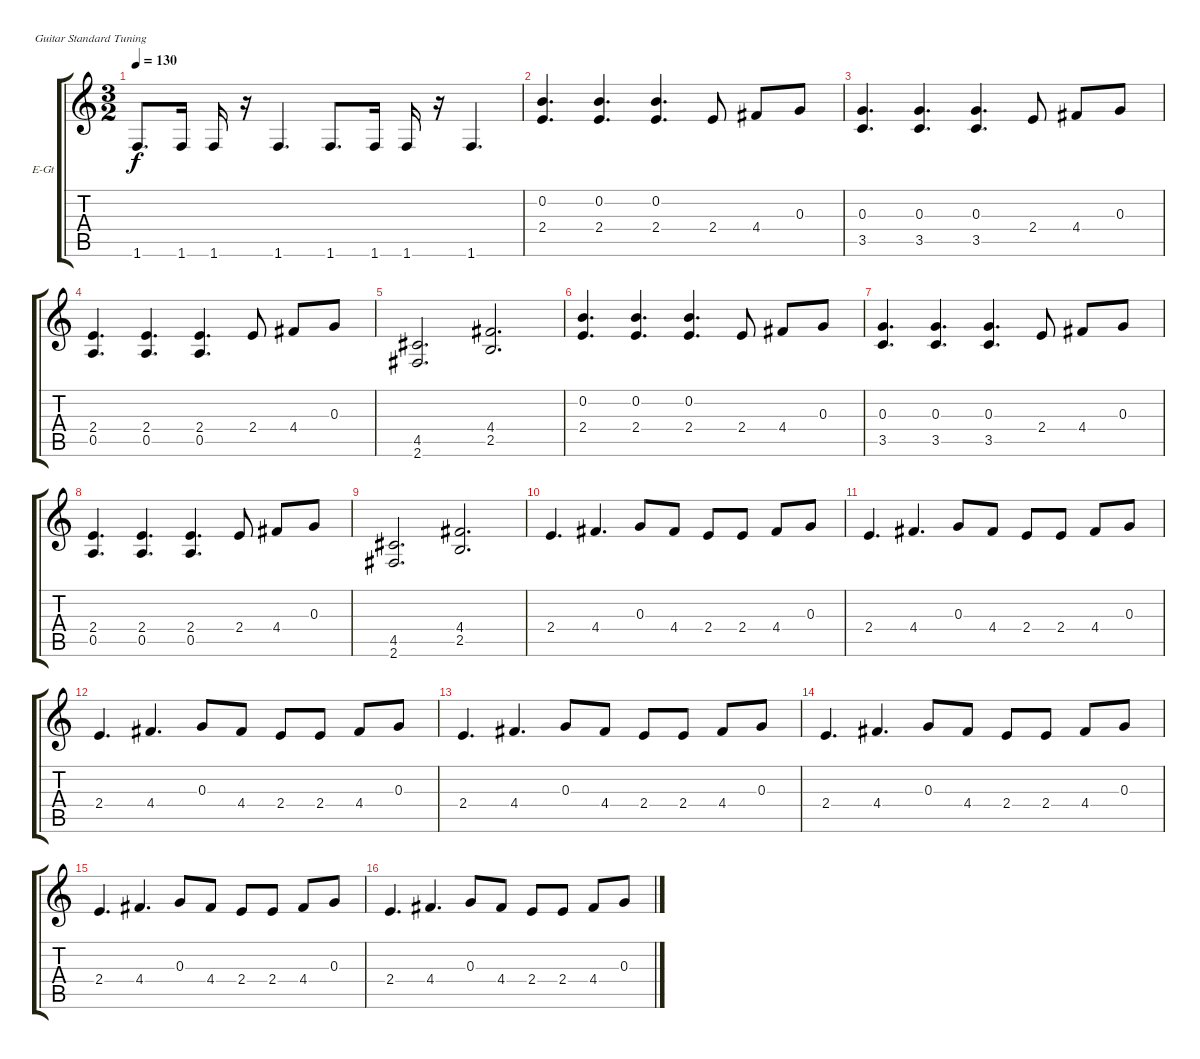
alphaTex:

\bracketExtendMode groupsimilarinstruments
\firstSystemTrackNameOrientation horizontal
\otherSystemsTrackNameOrientation horizontal
\track ("Гитара 1" "E-Gt") {instrument distortionguitar}
\staff {score tabs}
\tuning (E4 B3 G3 D3 A2 E2)
\ts (3 2)
\tempo 130
\clef g2
\ks c
1.6.8{d dy f} 1.6.16 1.6.16 r.16 1.6.4{d} 1.6.8{d} 1.6.16 1.6.16 r.16 1.6.4{d} |
(0.2 2.4).4{d} (0.2 2.4).4{d} (0.2 2.4).4{d} 2.4.8 4.4.8 0.3.8 |
(0.3 3.5).4{d} (0.3 3.5).4{d} (0.3 3.5).4{d} 2.4.8 4.4.8 0.3.8 |
(2.4 0.5).4{d} (2.4 0.5).4{d} (2.4 0.5).4{d} 2.4.8 4.4.8 0.3.8 |
(4.5 2.6).2{d} (4.4 2.5).2{d} |
(0.2 2.4).4{d} (0.2 2.4).4{d} (0.2 2.4).4{d} 2.4.8 4.4.8 0.3.8 |
(0.3 3.5).4{d} (0.3 3.5).4{d} (0.3 3.5).4{d} 2.4.8 4.4.8 0.3.8 |
(2.4 0.5).4{d} (2.4 0.5).4{d} (2.4 0.5).4{d} 2.4.8 4.4.8 0.3.8 |
(4.5 2.6).2{d} (4.4 2.5).2{d} |
2.4.4{d} 4.4.4{d} 0.3.8 4.4.8 2.4.8 2.4.8 4.4.8 0.3.8 |
2.4.4{d} 4.4.4{d} 0.3.8 4.4.8 2.4.8 2.4.8 4.4.8 0.3.8 |
2.4.4{d} 4.4.4{d} 0.3.8 4.4.8 2.4.8 2.4.8 4.4.8 0.3.8 |
2.4.4{d} 4.4.4{d} 0.3.8 4.4.8 2.4.8 2.4.8 4.4.8 0.3.8 |
2.4.4{d} 4.4.4{d} 0.3.8 4.4.8 2.4.8 2.4.8 4.4.8 0.3.8 |
2.4.4{d} 4.4.4{d} 0.3.8 4.4.8 2.4.8 2.4.8 4.4.8 0.3.8 |
2.4.4{d} 4.4.4{d} 0.3.8 4.4.8 2.4.8 2.4.8 4.4.8 0.3.8
